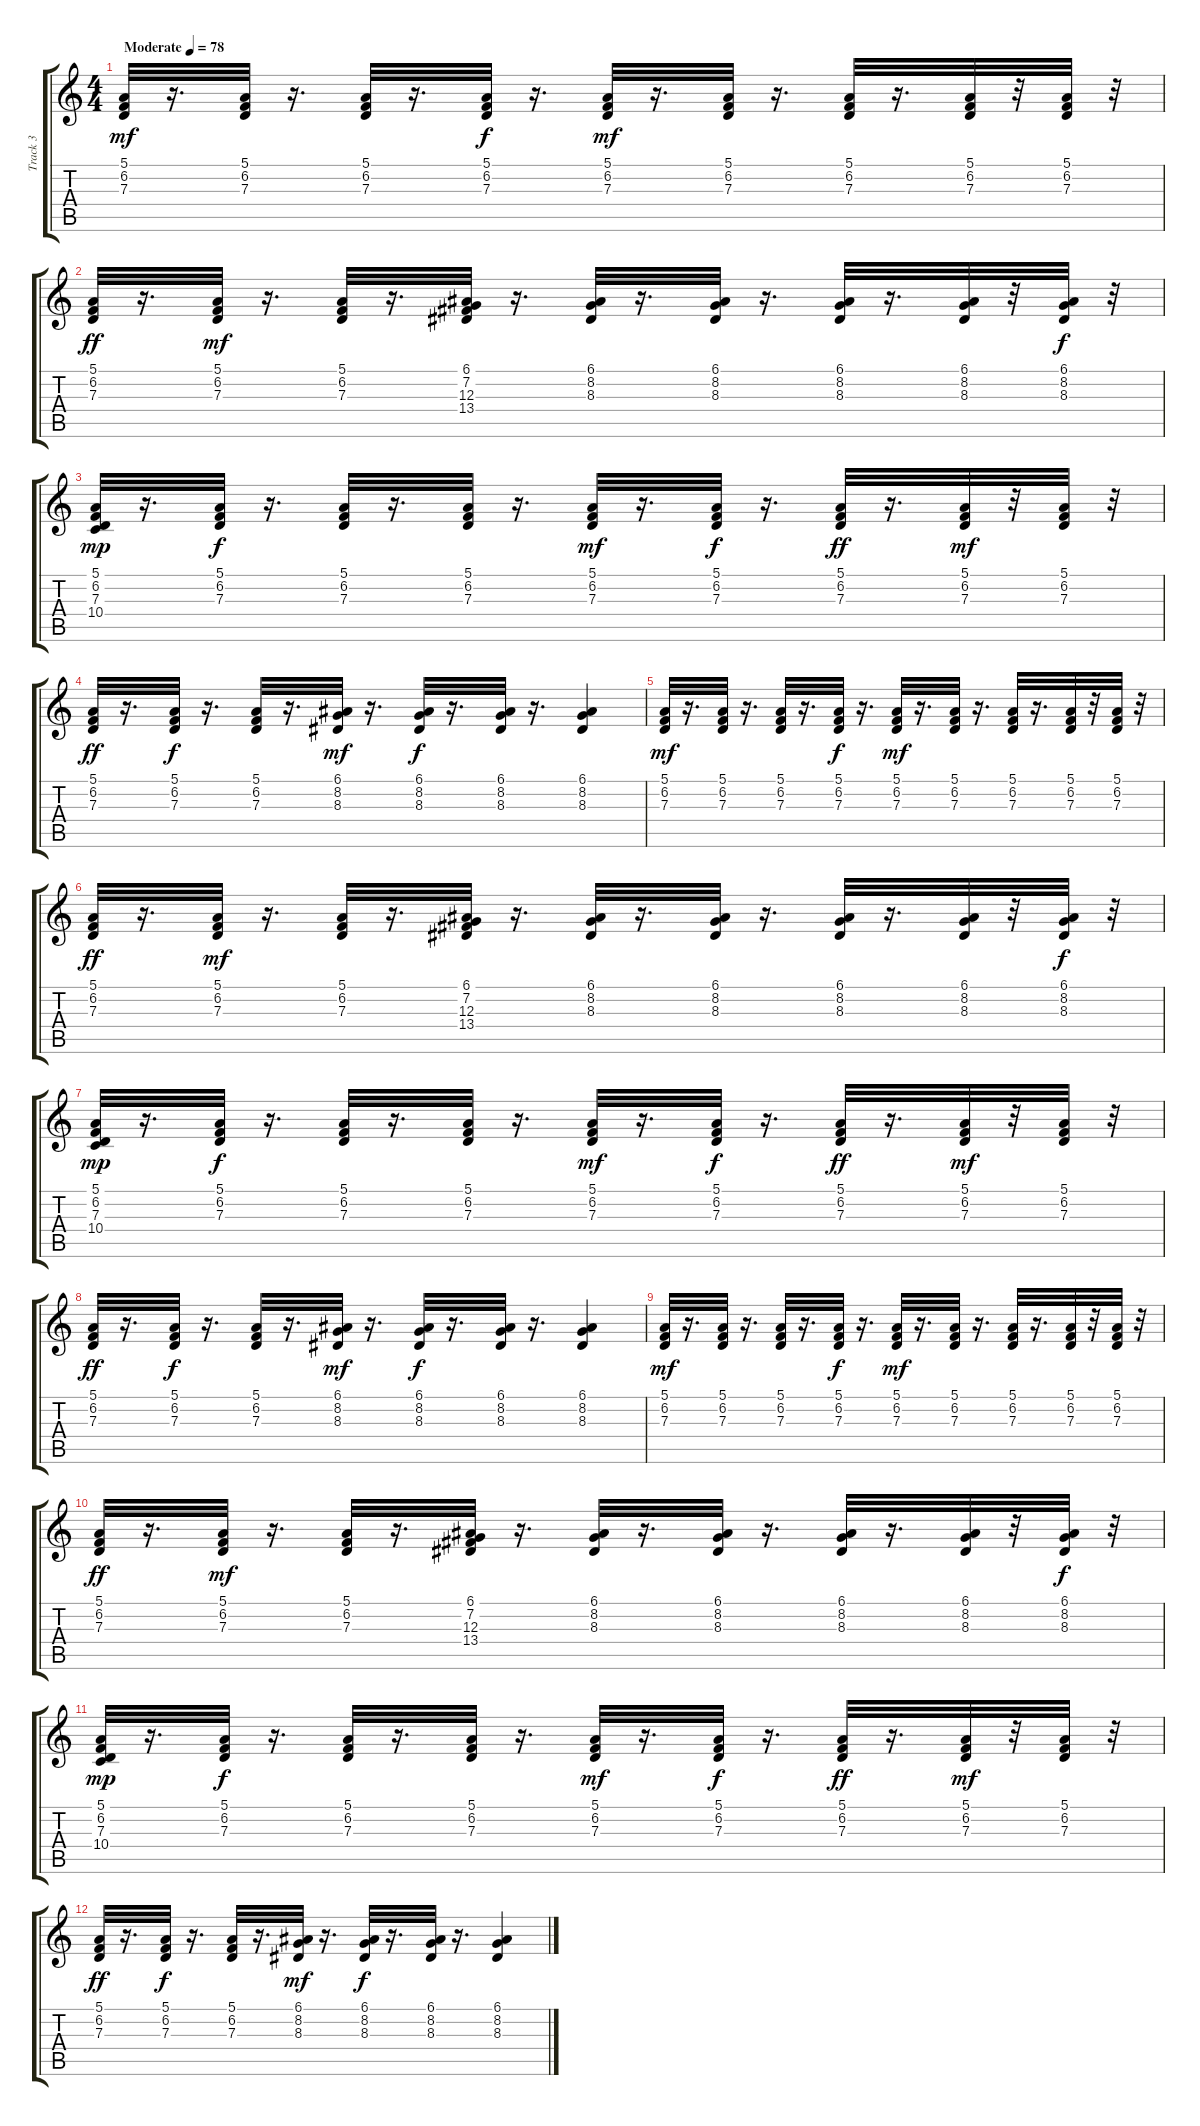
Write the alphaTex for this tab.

\track ("Track 3" "Track 3") {instrument harpsichord}
\staff {score tabs}
\tuning (E4 B3 G3 D3 A2 E2) {hide}
\ts (4 4)
\tempo (78 "Moderate")
\clef g2
\ks c
(5.1 6.2 7.3).32{dy mf instrument harpsichord} r.16{d} (5.1 6.2 7.3).32 r.16{d} (5.1 6.2 7.3).32 r.16{d} (5.1 6.2 7.3).32{dy f} r.16{d} (5.1 6.2 7.3).32{dy mf} r.16{d} (5.1 6.2 7.3).32 r.16{d} (5.1 6.2 7.3).32 r.16{d} (5.1 6.2 7.3).32 r.32 (5.1 6.2 7.3).32 r.32 |
(5.1 6.2 7.3).32{dy ff} r.16{d} (5.1 6.2 7.3).32{dy mf} r.16{d} (5.1 6.2 7.3).32 r.16{d} (6.1 7.2 12.3 13.4).32 r.16{d} (6.1 8.2 8.3).32 r.16{d} (6.1 8.2 8.3).32 r.16{d} (6.1 8.2 8.3).32 r.16{d} (6.1 8.2 8.3).32 r.32 (6.1 8.2 8.3).32{dy f} r.32 |
(5.1 6.2 7.3 10.4).32{dy mp} r.16{d} (5.1 6.2 7.3).32{dy f} r.16{d} (5.1 6.2 7.3).32 r.16{d} (5.1 6.2 7.3).32 r.16{d} (5.1 6.2 7.3).32{dy mf} r.16{d} (5.1 6.2 7.3).32{dy f} r.16{d} (5.1 6.2 7.3).32{dy ff} r.16{d} (5.1 6.2 7.3).32{dy mf} r.32 (5.1 6.2 7.3).32 r.32 |
(5.1 6.2 7.3).32{dy ff} r.16{d} (5.1 6.2 7.3).32{dy f} r.16{d} (5.1 6.2 7.3).32 r.16{d} (6.1 8.2 8.3).32{dy mf} r.16{d} (6.1 8.2 8.3).32{dy f} r.16{d} (6.1 8.2 8.3).32 r.16{d} (6.1 8.2 8.3).4 |
(5.1 6.2 7.3).32{dy mf} r.16{d} (5.1 6.2 7.3).32 r.16{d} (5.1 6.2 7.3).32 r.16{d} (5.1 6.2 7.3).32{dy f} r.16{d} (5.1 6.2 7.3).32{dy mf} r.16{d} (5.1 6.2 7.3).32 r.16{d} (5.1 6.2 7.3).32 r.16{d} (5.1 6.2 7.3).32 r.32 (5.1 6.2 7.3).32 r.32 |
(5.1 6.2 7.3).32{dy ff} r.16{d} (5.1 6.2 7.3).32{dy mf} r.16{d} (5.1 6.2 7.3).32 r.16{d} (6.1 7.2 12.3 13.4).32 r.16{d} (6.1 8.2 8.3).32 r.16{d} (6.1 8.2 8.3).32 r.16{d} (6.1 8.2 8.3).32 r.16{d} (6.1 8.2 8.3).32 r.32 (6.1 8.2 8.3).32{dy f} r.32 |
(5.1 6.2 7.3 10.4).32{dy mp} r.16{d} (5.1 6.2 7.3).32{dy f} r.16{d} (5.1 6.2 7.3).32 r.16{d} (5.1 6.2 7.3).32 r.16{d} (5.1 6.2 7.3).32{dy mf} r.16{d} (5.1 6.2 7.3).32{dy f} r.16{d} (5.1 6.2 7.3).32{dy ff} r.16{d} (5.1 6.2 7.3).32{dy mf} r.32 (5.1 6.2 7.3).32 r.32 |
(5.1 6.2 7.3).32{dy ff} r.16{d} (5.1 6.2 7.3).32{dy f} r.16{d} (5.1 6.2 7.3).32 r.16{d} (6.1 8.2 8.3).32{dy mf} r.16{d} (6.1 8.2 8.3).32{dy f} r.16{d} (6.1 8.2 8.3).32 r.16{d} (6.1 8.2 8.3).4 |
(5.1 6.2 7.3).32{dy mf} r.16{d} (5.1 6.2 7.3).32 r.16{d} (5.1 6.2 7.3).32 r.16{d} (5.1 6.2 7.3).32{dy f} r.16{d} (5.1 6.2 7.3).32{dy mf} r.16{d} (5.1 6.2 7.3).32 r.16{d} (5.1 6.2 7.3).32 r.16{d} (5.1 6.2 7.3).32 r.32 (5.1 6.2 7.3).32 r.32 |
(5.1 6.2 7.3).32{dy ff} r.16{d} (5.1 6.2 7.3).32{dy mf} r.16{d} (5.1 6.2 7.3).32 r.16{d} (6.1 7.2 12.3 13.4).32 r.16{d} (6.1 8.2 8.3).32 r.16{d} (6.1 8.2 8.3).32 r.16{d} (6.1 8.2 8.3).32 r.16{d} (6.1 8.2 8.3).32 r.32 (6.1 8.2 8.3).32{dy f} r.32 |
(5.1 6.2 7.3 10.4).32{dy mp} r.16{d} (5.1 6.2 7.3).32{dy f} r.16{d} (5.1 6.2 7.3).32 r.16{d} (5.1 6.2 7.3).32 r.16{d} (5.1 6.2 7.3).32{dy mf} r.16{d} (5.1 6.2 7.3).32{dy f} r.16{d} (5.1 6.2 7.3).32{dy ff} r.16{d} (5.1 6.2 7.3).32{dy mf} r.32 (5.1 6.2 7.3).32 r.32 |
(5.1 6.2 7.3).32{dy ff} r.16{d} (5.1 6.2 7.3).32{dy f} r.16{d} (5.1 6.2 7.3).32 r.16{d} (6.1 8.2 8.3).32{dy mf} r.16{d} (6.1 8.2 8.3).32{dy f} r.16{d} (6.1 8.2 8.3).32 r.16{d} (6.1 8.2 8.3).4
